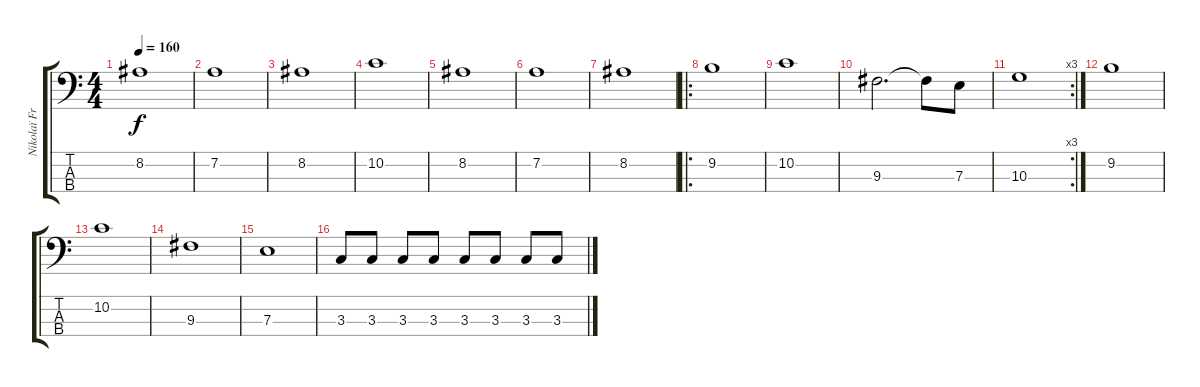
\track ("Nikolaï Fraiture" "Nikolaï Fr") {instrument electricbassfinger}
\staff {score tabs}
\tuning (G2 D2 A1 E1) {hide}
\ts (4 4)
\tempo 160
\clef f4
\ks c
8.2.1{dy f} |
7.2.1 |
8.2.1 |
10.2.1 |
8.2.1 |
7.2.1 |
8.2.1 |
\ro
9.2.1 |
10.2.1 |
9.3.2{d} 9.3{t}.8 7.3.8 |
\rc 3
10.3.1 |
9.2.1 |
10.2.1 |
9.3.1 |
7.3.1 |
3.3.8 3.3.8 3.3.8 3.3.8 3.3.8 3.3.8 3.3.8 3.3.8
